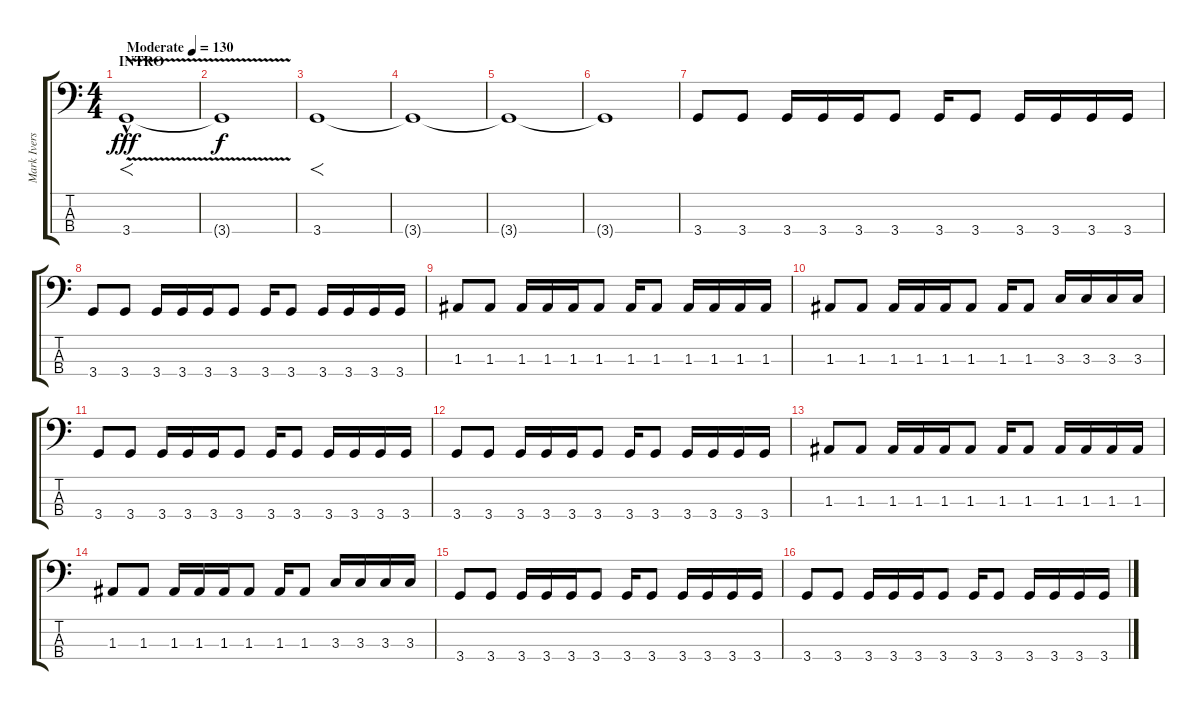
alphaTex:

\track ("Mark Iversen" "Mark Ivers") {instrument electricbassfinger}
\staff {score tabs}
\tuning (G2 D2 A1 E1) {hide}
\ts (4 4)
\section ("" "INTRO")
\tempo (130 "Moderate")
\clef f4
\ks c
3.4{v hac}.1{f dy fff instrument electricbassfinger} |
3.4{t}.1{dy f} |
3.4.1{f} |
3.4{t}.1 |
3.4{t}.1 |
3.4{t}.1 |
3.4.8 3.4.8 3.4.16 3.4.16 3.4.16 3.4.8 3.4.16 3.4.8 3.4.16 3.4.16 3.4.16 3.4.16 |
3.4.8 3.4.8 3.4.16 3.4.16 3.4.16 3.4.8 3.4.16 3.4.8 3.4.16 3.4.16 3.4.16 3.4.16 |
1.3.8 1.3.8 1.3.16 1.3.16 1.3.16 1.3.8 1.3.16 1.3.8 1.3.16 1.3.16 1.3.16 1.3.16 |
1.3.8 1.3.8 1.3.16 1.3.16 1.3.16 1.3.8 1.3.16 1.3.8 3.3.16 3.3.16 3.3.16 3.3.16 |
3.4.8 3.4.8 3.4.16 3.4.16 3.4.16 3.4.8 3.4.16 3.4.8 3.4.16 3.4.16 3.4.16 3.4.16 |
3.4.8 3.4.8 3.4.16 3.4.16 3.4.16 3.4.8 3.4.16 3.4.8 3.4.16 3.4.16 3.4.16 3.4.16 |
1.3.8 1.3.8 1.3.16 1.3.16 1.3.16 1.3.8 1.3.16 1.3.8 1.3.16 1.3.16 1.3.16 1.3.16 |
1.3.8 1.3.8 1.3.16 1.3.16 1.3.16 1.3.8 1.3.16 1.3.8 3.3.16 3.3.16 3.3.16 3.3.16 |
3.4.8 3.4.8 3.4.16 3.4.16 3.4.16 3.4.8 3.4.16 3.4.8 3.4.16 3.4.16 3.4.16 3.4.16 |
3.4.8 3.4.8 3.4.16 3.4.16 3.4.16 3.4.8 3.4.16 3.4.8 3.4.16 3.4.16 3.4.16 3.4.16
